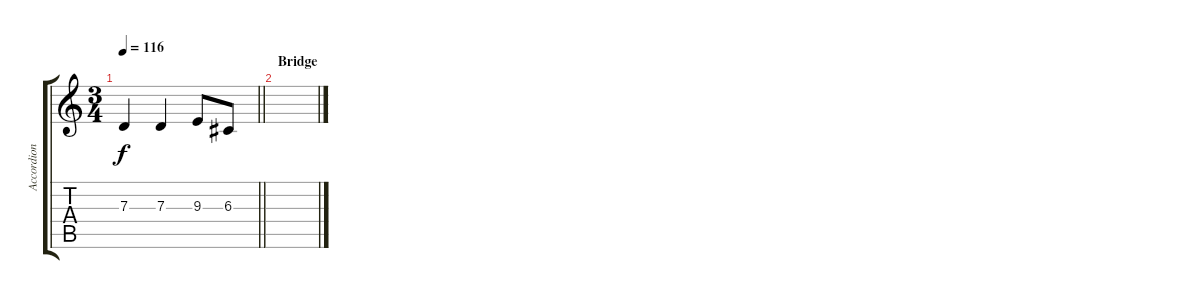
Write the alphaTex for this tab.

\track ("Accordion" "Accordion") {instrument tangoaccordion}
\staff {score tabs}
\tuning (E4 B3 G3 D3 A2 E2) {hide}
\ts (3 4)
\tempo 116
\clef g2
\barLineRight lightlight
\ks c
7.3.4{dy f} 7.3.4 9.3.8 6.3.8 |
\section ("" "Bridge")
